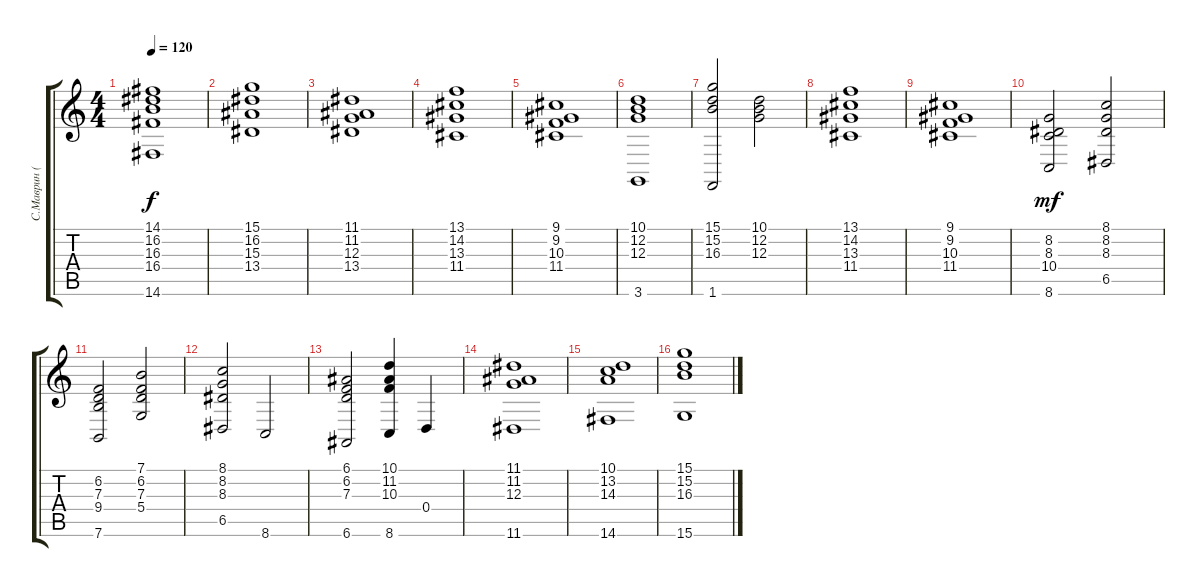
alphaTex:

\track ("С.Маврин (синтезатор)" "С.Маврин (") {instrument stringensemble1}
\staff {score tabs}
\tuning (E4 B3 G3 D3 A2 E2) {hide}
\ts (4 4)
\tempo 120
\clef g2
\ks c
(14.1 16.2 16.3 16.4 14.6).1{dy f} |
(15.1 16.2 15.3 13.4).1 |
(11.1 11.2 12.3 13.4).1 |
(13.1 14.2 13.3 11.4).1 |
(9.1 9.2 10.3 11.4).1 |
(10.1 12.2 12.3 3.6).1 |
(15.1 15.2 16.3 1.6).2 (10.1 12.2 12.3).2 |
(13.1 14.2 13.3 11.4).1 |
(9.1 9.2 10.3 11.4).1 |
(8.2 8.3 10.4 8.6).2{dy mf} (8.1 8.2 8.3 6.5).2 |
(6.2 7.3 9.4 7.6).2 (7.1 6.2 7.3 5.4).2 |
(8.1 8.2 8.3 6.5).2 8.6.2 |
(6.1 6.2 7.3 6.6).2 (10.1 11.2 10.3 8.6).4 0.4.4 |
(11.1 11.2 12.3 11.6).1 |
(10.1 13.2 14.3 14.6).1 |
(15.1 15.2 16.3 15.6).1
